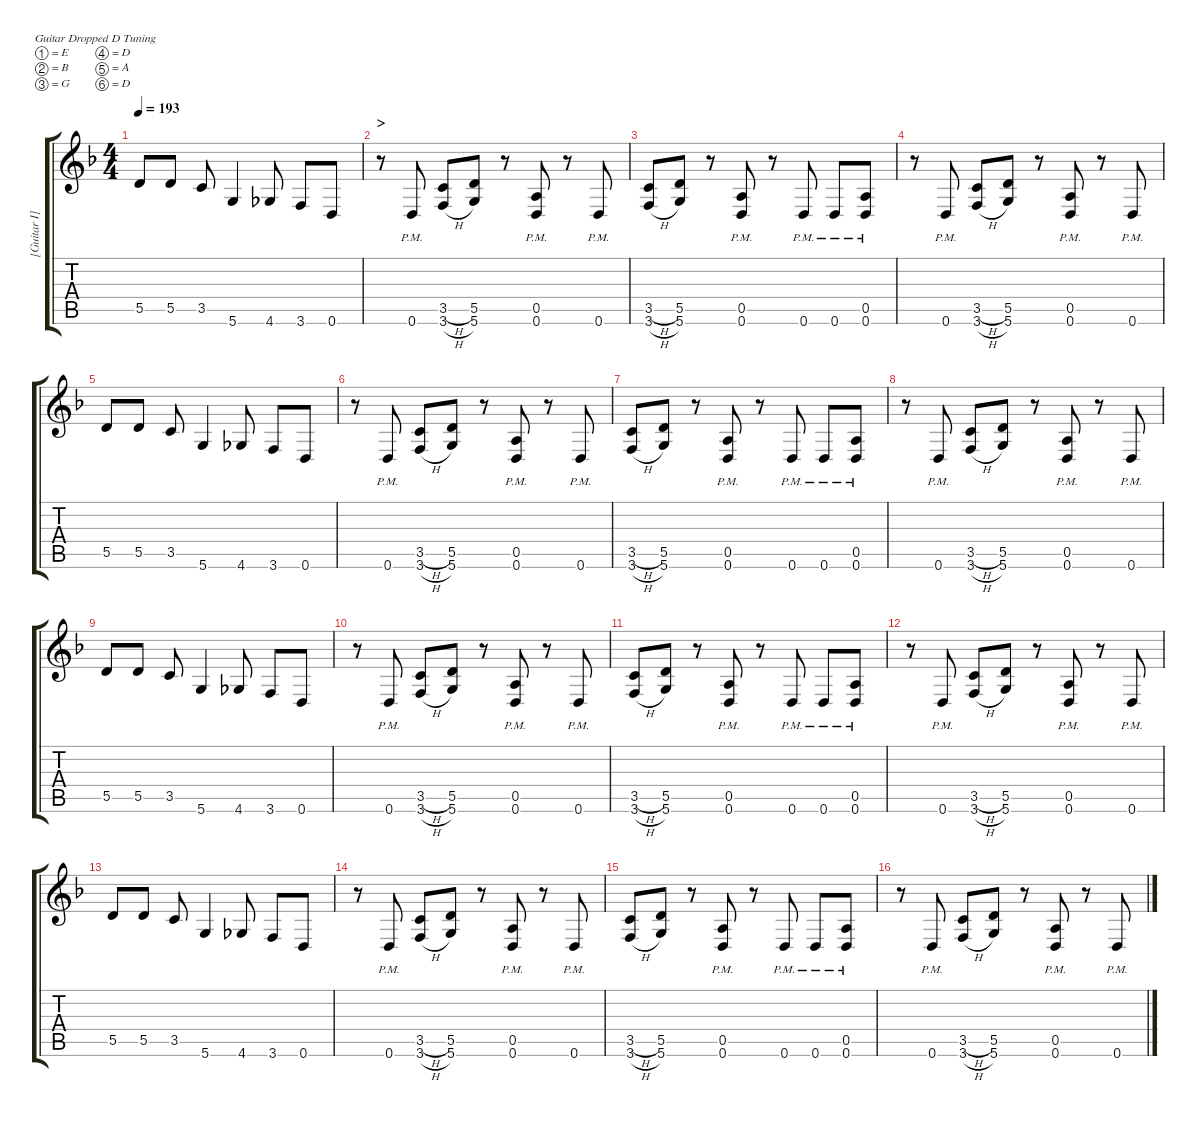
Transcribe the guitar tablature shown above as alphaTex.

\hideDynamics
\bracketExtendMode groupsimilarinstruments
\firstSystemTrackNameMode fullname
\otherSystemsTrackNameMode fullname
\otherSystemsTrackNameOrientation horizontal
\track ("[Guitar I]" "E-Gt") {instrument distortionguitar}
\staff {score tabs}
\tuning (E4 B3 G3 D3 A2 D2)
\ts (4 4)
\tempo 193
\clef g2
\ks f
5.5.8{dy f} 5.5.8 3.5.8 5.6.4 4.6.8 3.6.8 0.6.8 |
\section ("" ">")
r.8 0.6{pm}.8 (3.5{h} 3.6{h}).8 (5.5 5.6).8 r.8 (0.5{pm} 0.6{pm}).8 r.8 0.6{pm}.8 |
(3.5{h} 3.6{h}).8 (5.5 5.6).8 r.8 (0.5{pm} 0.6{pm}).8 r.8 0.6{pm}.8 0.6{pm}.8 (0.5{pm} 0.6{pm}).8 |
r.8 0.6{pm}.8 (3.5{h} 3.6{h}).8 (5.5 5.6).8 r.8 (0.5{pm} 0.6{pm}).8 r.8 0.6{pm}.8 |
5.5.8 5.5.8 3.5.8 5.6.4 4.6.8 3.6.8 0.6.8 |
r.8 0.6{pm}.8 (3.5{h} 3.6{h}).8 (5.5 5.6).8 r.8 (0.5{pm} 0.6{pm}).8 r.8 0.6{pm}.8 |
(3.5{h} 3.6{h}).8 (5.5 5.6).8 r.8 (0.5{pm} 0.6{pm}).8 r.8 0.6{pm}.8 0.6{pm}.8 (0.5{pm} 0.6{pm}).8 |
r.8 0.6{pm}.8 (3.5{h} 3.6{h}).8 (5.5 5.6).8 r.8 (0.5{pm} 0.6{pm}).8 r.8 0.6{pm}.8 |
5.5.8 5.5.8 3.5.8 5.6.4 4.6.8 3.6.8 0.6.8 |
r.8 0.6{pm}.8 (3.5{h} 3.6{h}).8 (5.5 5.6).8 r.8 (0.5{pm} 0.6{pm}).8 r.8 0.6{pm}.8 |
(3.5{h} 3.6{h}).8 (5.5 5.6).8 r.8 (0.5{pm} 0.6{pm}).8 r.8 0.6{pm}.8 0.6{pm}.8 (0.5{pm} 0.6{pm}).8 |
r.8 0.6{pm}.8 (3.5{h} 3.6{h}).8 (5.5 5.6).8 r.8 (0.5{pm} 0.6{pm}).8 r.8 0.6{pm}.8 |
5.5.8 5.5.8 3.5.8 5.6.4 4.6.8 3.6.8 0.6.8 |
r.8 0.6{pm}.8 (3.5{h} 3.6{h}).8 (5.5 5.6).8 r.8 (0.5{pm} 0.6{pm}).8 r.8 0.6{pm}.8 |
(3.5{h} 3.6{h}).8 (5.5 5.6).8 r.8 (0.5{pm} 0.6{pm}).8 r.8 0.6{pm}.8 0.6{pm}.8 (0.5{pm} 0.6{pm}).8 |
r.8 0.6{pm}.8 (3.5{h} 3.6{h}).8 (5.5 5.6).8 r.8 (0.5{pm} 0.6{pm}).8 r.8 0.6{pm}.8
